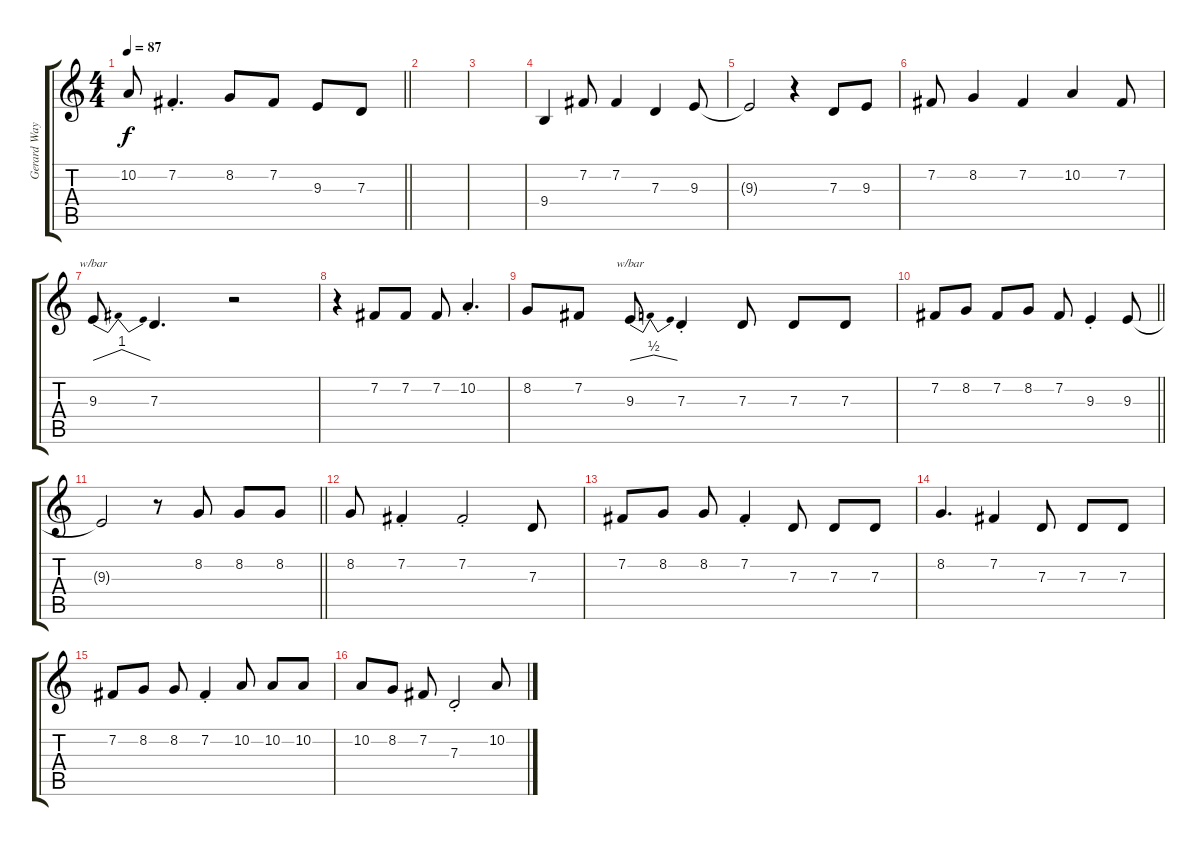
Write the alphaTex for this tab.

\track ("Gerard Way [Vocals]" "Gerard Way") {instrument altosax}
\staff {score tabs}
\tuning (E4 B3 G3 D3 A2 E2) {hide}
\ts (4 4)
\tempo 87
\clef g2
\barLineRight lightlight
\ks c
10.2.8{dy f} 7.2{st}.4{d} 8.2.8 7.2.8 9.3.8 7.3.8 |
|
|
9.4.4 7.2.8 7.2.4 7.3.4 9.3.8 |
9.3{t}.2 r.4 7.3.8 9.3.8 |
7.2.8 8.2.4 7.2.4 10.2.4 7.2.8 |
9.3.8{tbe (dip default 0 0 30 4 60 0)} 7.3.4{d} r.2 |
r.4 7.2.8 7.2.8 7.2.8 10.2{st}.4{d} |
8.2.8 7.2.8 9.3.8{tbe (dip default 0 0 30 2 60 0)} 7.3{st}.4 7.3.8 7.3.8 7.3.8 |
\barLineRight lightlight
7.2.8 8.2.8 7.2.8 8.2.8 7.2.8 9.3{st}.4 9.3.8 |
\barLineRight lightlight
9.3{t}.2 r.8 8.2.8 8.2.8 8.2.8 |
8.2.8 7.2{st}.4 7.2{st}.2 7.3.8 |
7.2.8 8.2.8 8.2.8 7.2{st}.4 7.3.8 7.3.8 7.3.8 |
8.2.4{d} 7.2.4 7.3.8 7.3.8 7.3.8 |
7.2.8 8.2.8 8.2.8 7.2{st}.4 10.2.8 10.2.8 10.2.8 |
10.2.8 8.2.8 7.2.8 7.3{st}.2 10.2.8
